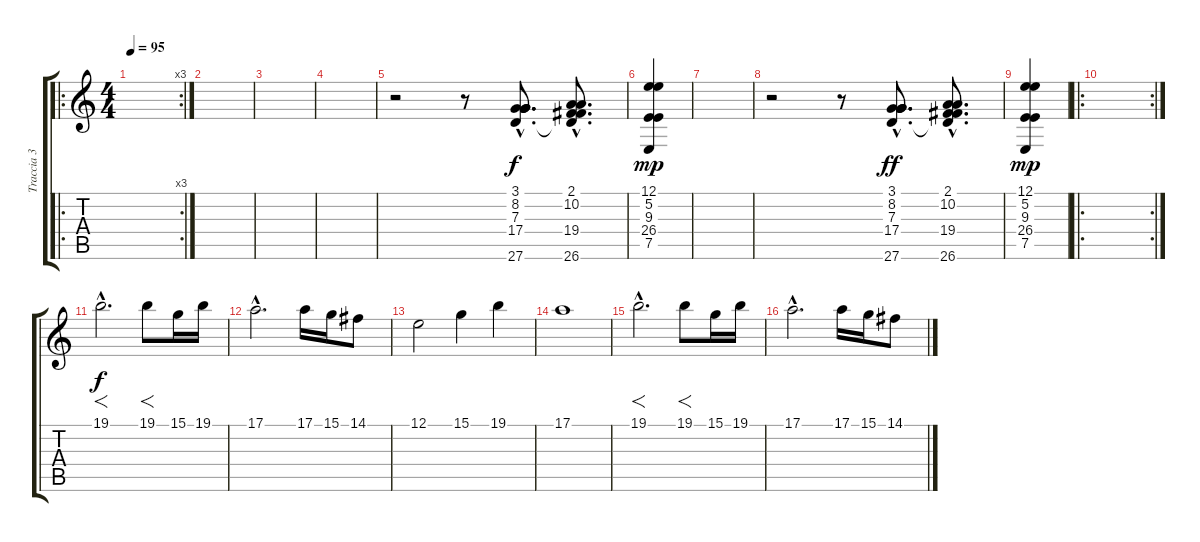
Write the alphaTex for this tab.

\track ("Traccia 3" "Traccia 3") {instrument brasssection}
\staff {score tabs}
\tuning (E4 B3 G3 D3 A2 E2) {hide}
\ro
\rc 3
\ts (4 4)
\tempo 95
\clef g2
\ks c
|
|
|
|
r.2 r.8 (3.1{hac} 8.2{hac} 7.3{hac} 17.4{hac} 27.6{hac}).8{d} (2.1{hac} 10.2{hac} 7.3{hac t} 19.4{hac} 26.6{hac}).8{d} |
(12.1 5.2 9.3 26.4 7.5).4{dy mp} |
|
r.2 r.8 (3.1{hac} 8.2{hac} 7.3{hac} 17.4{hac} 27.6{hac}).8{d dy ff} (2.1{hac} 10.2{hac} 7.3{hac t} 19.4{hac} 26.6{hac}).8{d} |
(12.1 5.2 9.3 26.4 7.5).4{dy mp} |
\ro
\rc 2
|
19.1{hac}.2{f d dy f instrument brasssection} 19.1.8{f} 15.1.16 19.1.16 |
17.1{hac}.2{d} 17.1.16 15.1.16 14.1.8 |
12.1.2 15.1.4 19.1.4 |
17.1.1 |
19.1{hac}.2{f d instrument brasssection} 19.1.8{f} 15.1.16 19.1.16 |
17.1{hac}.2{d} 17.1.16 15.1.16 14.1.8
